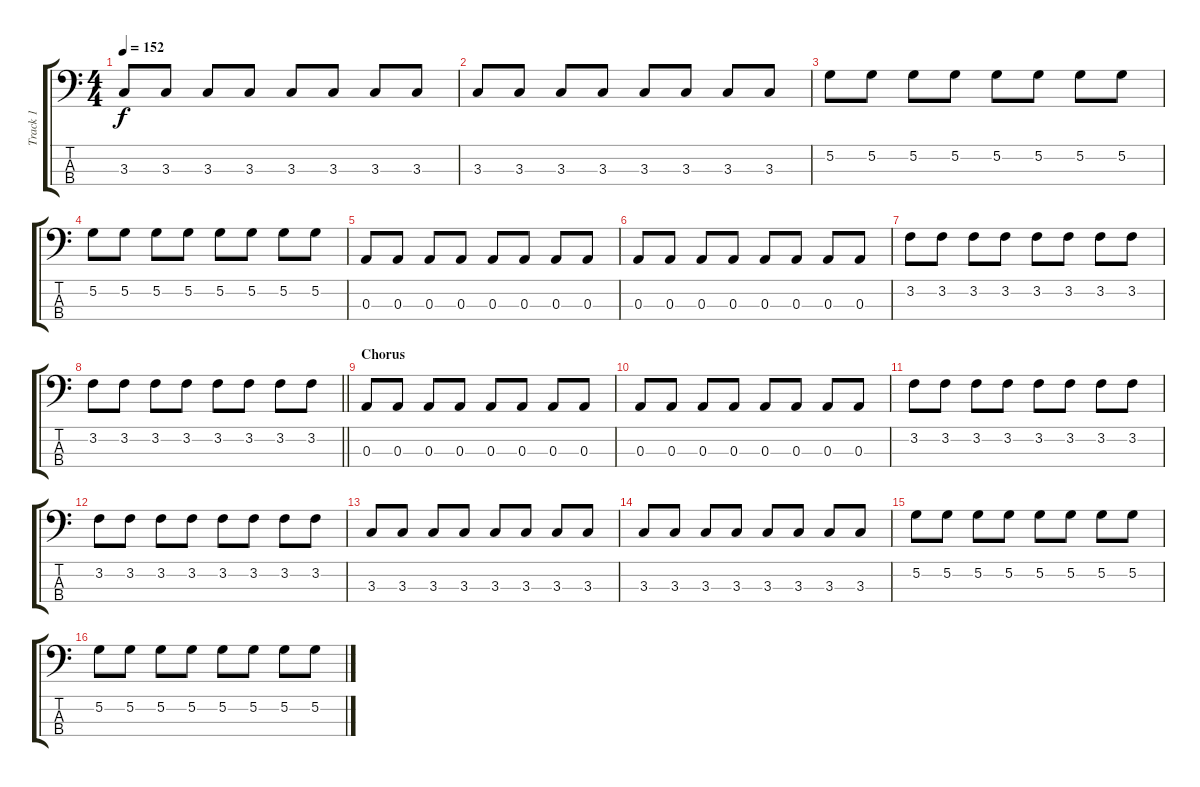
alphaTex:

\track ("Track 1" "Track 1") {instrument electricbasspick}
\staff {score tabs}
\tuning (G2 D2 A1 E1) {hide}
\ts (4 4)
\tempo 152
\clef f4
\ks c
3.3.8{dy f} 3.3.8 3.3.8 3.3.8 3.3.8 3.3.8 3.3.8 3.3.8 |
3.3.8 3.3.8 3.3.8 3.3.8 3.3.8 3.3.8 3.3.8 3.3.8 |
5.2.8 5.2.8 5.2.8 5.2.8 5.2.8 5.2.8 5.2.8 5.2.8 |
5.2.8 5.2.8 5.2.8 5.2.8 5.2.8 5.2.8 5.2.8 5.2.8 |
0.3.8 0.3.8 0.3.8 0.3.8 0.3.8 0.3.8 0.3.8 0.3.8 |
0.3.8 0.3.8 0.3.8 0.3.8 0.3.8 0.3.8 0.3.8 0.3.8 |
3.2.8 3.2.8 3.2.8 3.2.8 3.2.8 3.2.8 3.2.8 3.2.8 |
\barLineRight lightlight
3.2.8 3.2.8 3.2.8 3.2.8 3.2.8 3.2.8 3.2.8 3.2.8 |
\section ("" "Chorus")
0.3.8 0.3.8 0.3.8 0.3.8 0.3.8 0.3.8 0.3.8 0.3.8 |
0.3.8 0.3.8 0.3.8 0.3.8 0.3.8 0.3.8 0.3.8 0.3.8 |
3.2.8 3.2.8 3.2.8 3.2.8 3.2.8 3.2.8 3.2.8 3.2.8 |
3.2.8 3.2.8 3.2.8 3.2.8 3.2.8 3.2.8 3.2.8 3.2.8 |
3.3.8 3.3.8 3.3.8 3.3.8 3.3.8 3.3.8 3.3.8 3.3.8 |
3.3.8 3.3.8 3.3.8 3.3.8 3.3.8 3.3.8 3.3.8 3.3.8 |
5.2.8 5.2.8 5.2.8 5.2.8 5.2.8 5.2.8 5.2.8 5.2.8 |
5.2.8 5.2.8 5.2.8 5.2.8 5.2.8 5.2.8 5.2.8 5.2.8
